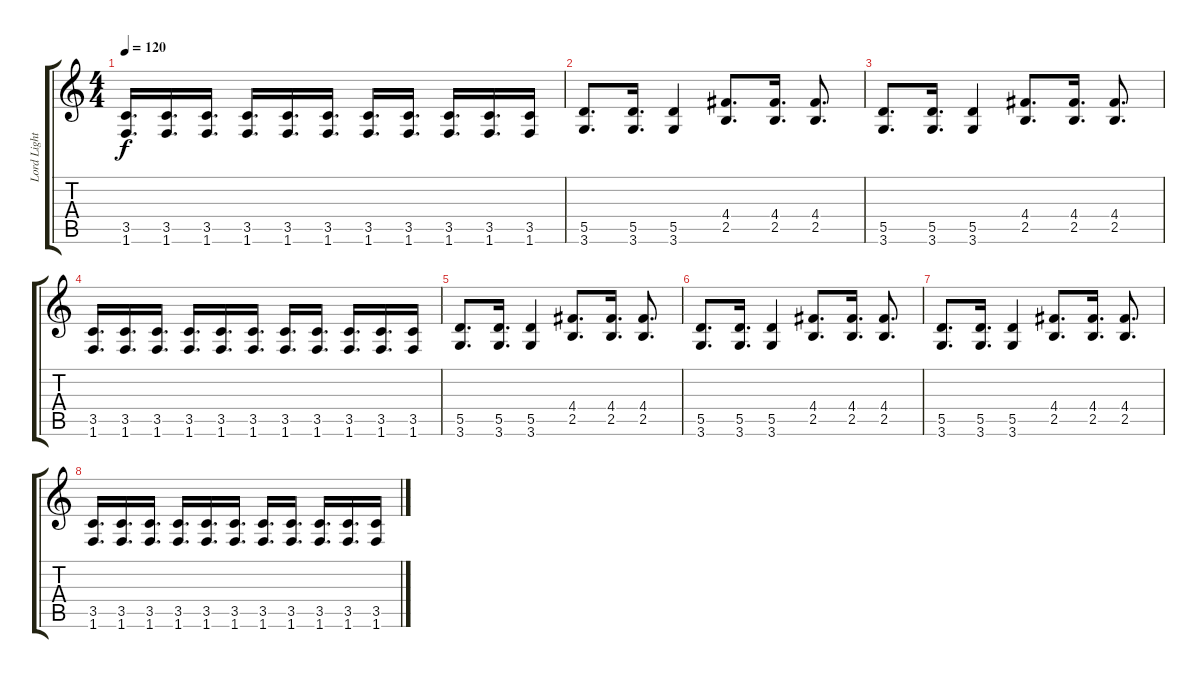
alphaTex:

\track ("Lord Lightbringer" "Lord Light") {instrument distortionguitar}
\staff {score tabs}
\tuning (E4 B3 G3 D3 A2 E2) {hide}
\ts (4 4)
\tempo 120
\clef g2
\ks c
(3.5 1.6).16{d dy f} (3.5 1.6).16{d} (3.5 1.6).16{d} (3.5 1.6).16{d} (3.5 1.6).16{d} (3.5 1.6).16{d} (3.5 1.6).16{d} (3.5 1.6).16{d} (3.5 1.6).16{d} (3.5 1.6).16{d} (3.5 1.6).16 |
(5.5 3.6).8{d} (5.5 3.6).16{d} (5.5 3.6).4 (4.4 2.5).8{d} (4.4 2.5).16{d} (4.4 2.5).8{d} |
(5.5 3.6).8{d} (5.5 3.6).16{d} (5.5 3.6).4 (4.4 2.5).8{d} (4.4 2.5).16{d} (4.4 2.5).8{d} |
(3.5 1.6).16{d} (3.5 1.6).16{d} (3.5 1.6).16{d} (3.5 1.6).16{d} (3.5 1.6).16{d} (3.5 1.6).16{d} (3.5 1.6).16{d} (3.5 1.6).16{d} (3.5 1.6).16{d} (3.5 1.6).16{d} (3.5 1.6).16 |
(5.5 3.6).8{d} (5.5 3.6).16{d} (5.5 3.6).4 (4.4 2.5).8{d} (4.4 2.5).16{d} (4.4 2.5).8{d} |
(5.5 3.6).8{d} (5.5 3.6).16{d} (5.5 3.6).4 (4.4 2.5).8{d} (4.4 2.5).16{d} (4.4 2.5).8{d} |
(5.5 3.6).8{d} (5.5 3.6).16{d} (5.5 3.6).4 (4.4 2.5).8{d} (4.4 2.5).16{d} (4.4 2.5).8{d} |
(3.5 1.6).16{d} (3.5 1.6).16{d} (3.5 1.6).16{d} (3.5 1.6).16{d} (3.5 1.6).16{d} (3.5 1.6).16{d} (3.5 1.6).16{d} (3.5 1.6).16{d} (3.5 1.6).16{d} (3.5 1.6).16{d} (3.5 1.6).16
